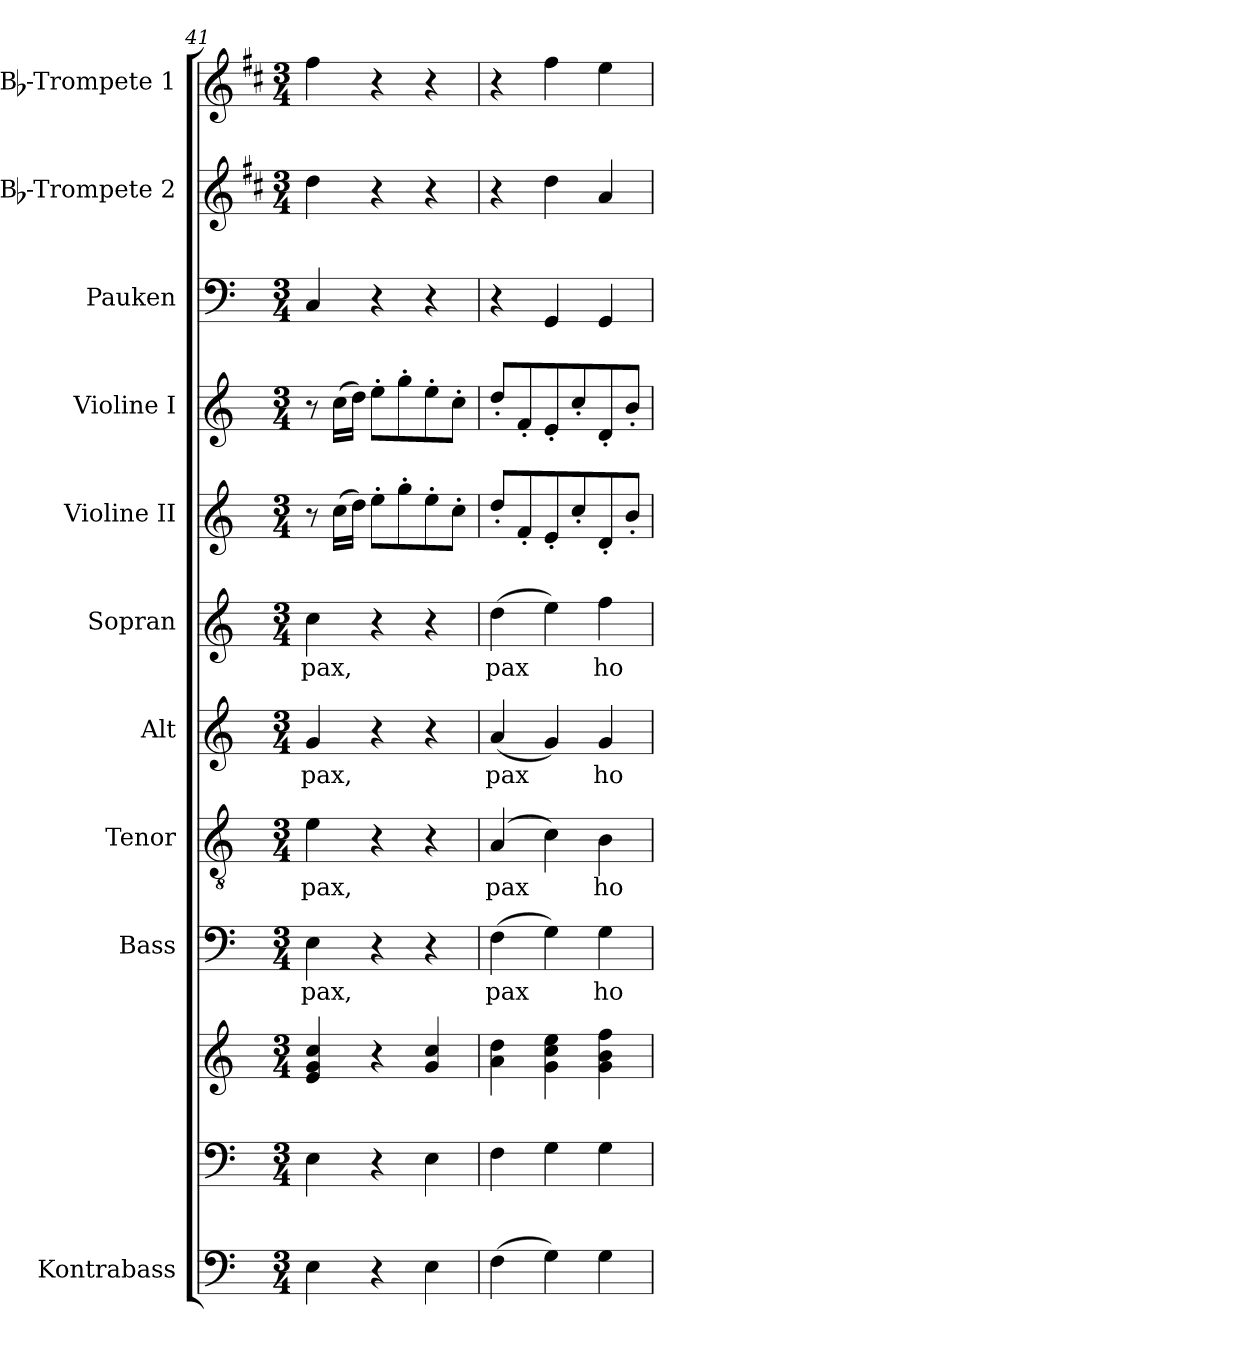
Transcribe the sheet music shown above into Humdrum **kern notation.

**kern	**kern	**kern	**kern	**text	**kern	**text	**kern	**text	**kern	**text	**kern	**kern	**kern	**kern	**kern
*part11	*part10	*part10	*part9	*part9	*part8	*part8	*part7	*part7	*part6	*part6	*part5	*part4	*part3	*part2	*part1
*staff12	*staff11	*staff10	*staff9	*staff9	*staff8	*staff8	*staff7	*staff7	*staff6	*staff6	*staff5	*staff4	*staff3	*staff2	*staff1
*I"Kontrabass	*	*	*I"Bass	*	*I"Tenor	*	*I"Alt	*	*I"Sopran	*	*I"Violine II	*I"Violine I	*I"Pauken	*I"Bb-Trompete 2	*I"Bb-Trompete 1
*I'Kb.	*	*	*I'B.	*	*I'T.	*	*I'A.	*	*I'S.	*	*I'Vl. II	*I'Vl. I	*I'Pk.	*I'Bb Trp. 2	*I'Bb Trp. 1
*clefF4	*clefF4	*clefG2	*clefF4	*	*clefGv2	*	*clefG2	*	*clefG2	*	*clefG2	*clefG2	*clefF4	*clefG2	*clefG2
*ITrd7c12	*	*	*	*	*	*	*	*	*	*	*	*	*	*ITrd1c2	*ITrd1c2
*k[]	*k[]	*k[]	*k[]	*	*k[]	*	*k[]	*	*k[]	*	*k[]	*k[]	*k[]	*k[]	*k[]
*C:	*C:	*C:	*C:	*	*C:	*	*C:	*	*C:	*	*C:	*C:	*C:	*C:	*C:
*M3/4	*M3/4	*M3/4	*M3/4	*	*M3/4	*	*M3/4	*	*M3/4	*	*M3/4	*M3/4	*M3/4	*M3/4	*M3/4
=41	=41	=41	=41	=41	=41	=41	=41	=41	=41	=41	=41	=41	=41	=41	=41
!	!	!	!	!LO:LY:b	!	!LO:LY:b	!	!LO:LY:b	!	!LO:LY:b	!	!	!	!	!
4EE\	4E\	4e/ 4g/ 4cc/	4E\	pax,	4e\	pax,	4g/	pax,	4cc\	pax,	8r	8r	4C/	4cc\	4ee\
.	.	.	.	.	.	.	.	.	.	.	(>16cc\LL	(>16cc\LL	.	.	.
.	.	.	.	.	.	.	.	.	.	.	16dd\JJ)	16dd\JJ)	.	.	.
4r	4r	4r	4r	.	4r	.	4r	.	4r	.	8ee'>\L	8ee'>\L	4r	4r	4r
.	.	.	.	.	.	.	.	.	.	.	8gg'>\	8gg'>\	.	.	.
4EE\	4E\	4g/ 4cc/	4r	.	4r	.	4r	.	4r	.	8ee'>\	8ee'>\	4r	4r	4r
.	.	.	.	.	.	.	.	.	.	.	8cc'>\J	8cc'>\J	.	.	.
=42	=42	=42	=42	=42	=42	=42	=42	=42	=42	=42	=42	=42	=42	=42	=42
!	!	!	!	!LO:LY:b	!	!LO:LY:b	!	!LO:LY:b	!	!LO:LY:b	!	!	!	!	!
(>4FF\	4F\	4a\ 4dd\	(>4F\	pax	(4A/	pax	(<4a/	pax	(>4dd\	pax	8dd'</L	8dd'</L	4r	4r	4r
.	.	.	.	.	.	.	.	.	.	.	8f'</	8f'</	.	.	.
4GG\)	4G\	4g\ 4cc\ 4ee\	4G\)	.	4c\)	.	4g/)	.	4ee\)	.	8e'</	8e'</	4GG/	4cc\	4ee\
.	.	.	.	.	.	.	.	.	.	.	8cc'</	8cc'</	.	.	.
!	!	!	!	!LO:LY:b	!	!LO:LY:b	!	!LO:LY:b	!	!LO:LY:b	!	!	!	!	!
4GG\	4G\	4g\ 4b\ 4ff\	4G\	ho-	4B\	ho-	4g/	ho-	4ff\	ho-	8d'</	8d'</	4GG/	4g/	4dd\
.	.	.	.	.	.	.	.	.	.	.	8b'</J	8b'</J	.	.	.
=	=	=	=	=	=	=	=	=	=	=	=	=	=	=	=
*-	*-	*-	*-	*-	*-	*-	*-	*-	*-	*-	*-	*-	*-	*-	*-
